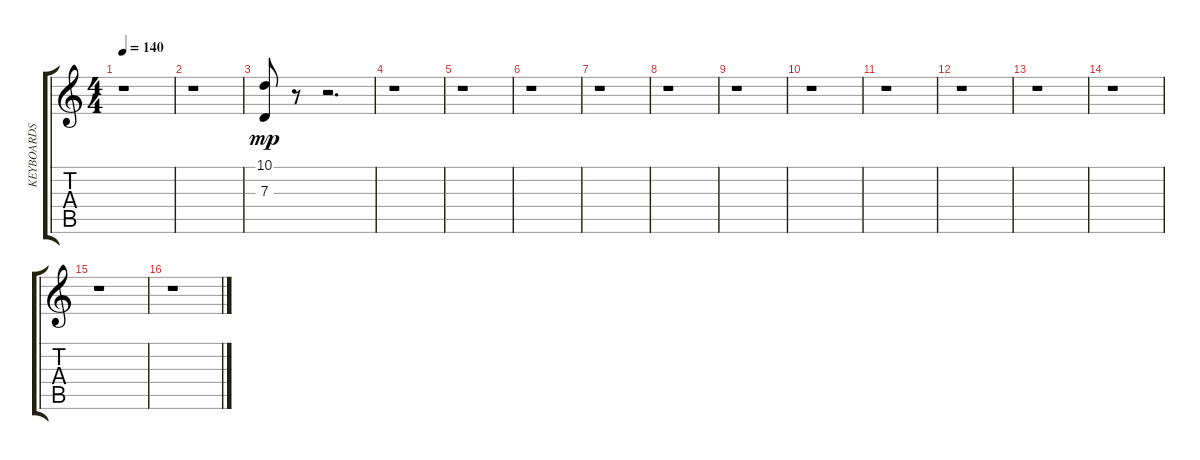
\track ("KEYBOARDS 3" "KEYBOARDS ") {instrument orchestrahit}
\staff {score tabs}
\tuning (E4 B3 G3 D3 A2 E2) {hide}
\ts (4 4)
\tempo 140
\clef g2
\ks c
r.1{dy mp} |
r.1 |
(10.1 7.3).8 r.8 r.2{d} |
r.1 |
r.1 |
r.1 |
r.1 |
r.1 |
r.1 |
r.1 |
r.1 |
r.1 |
r.1 |
r.1 |
r.1 |
r.1
